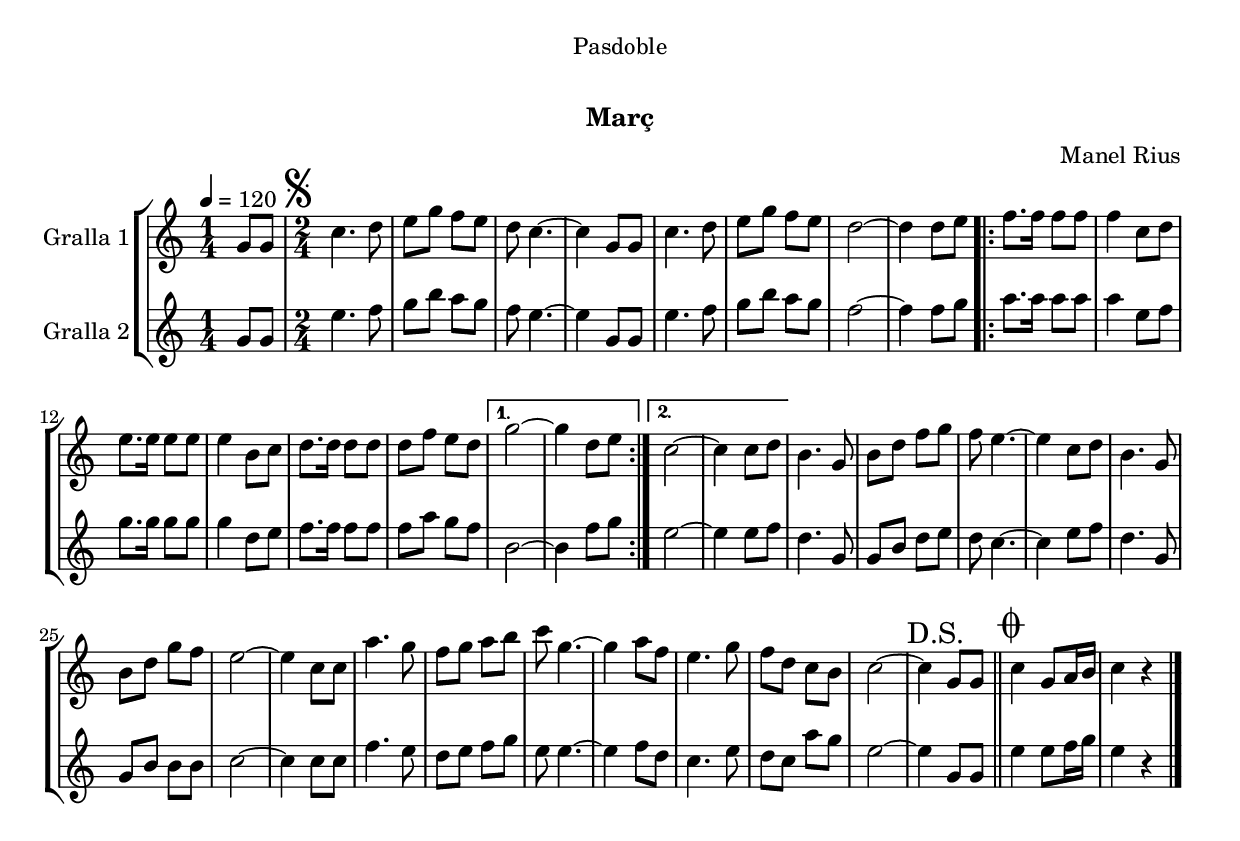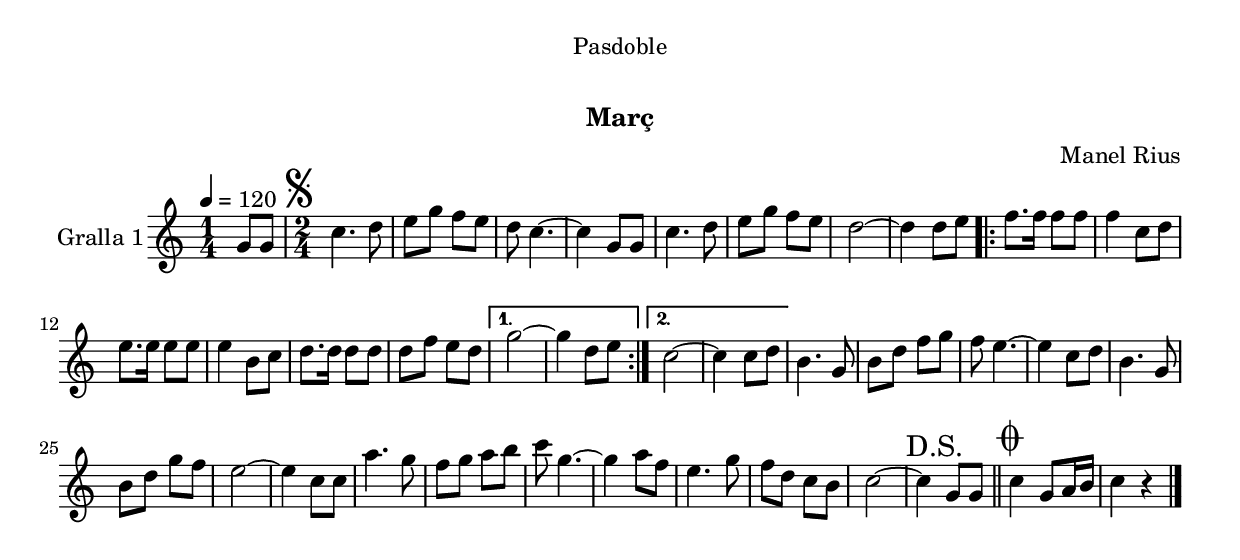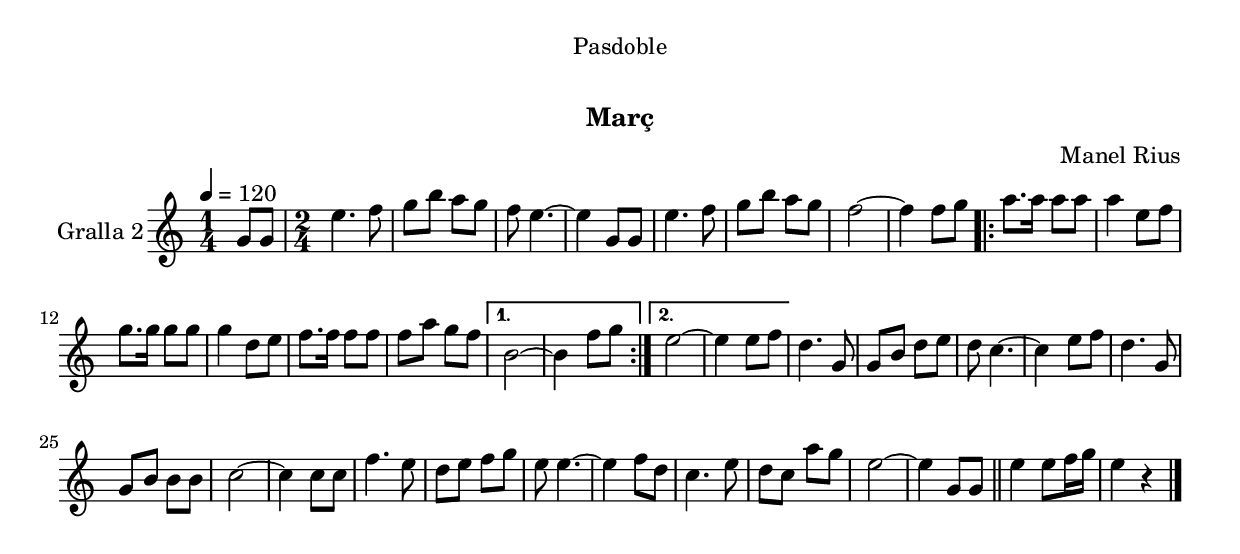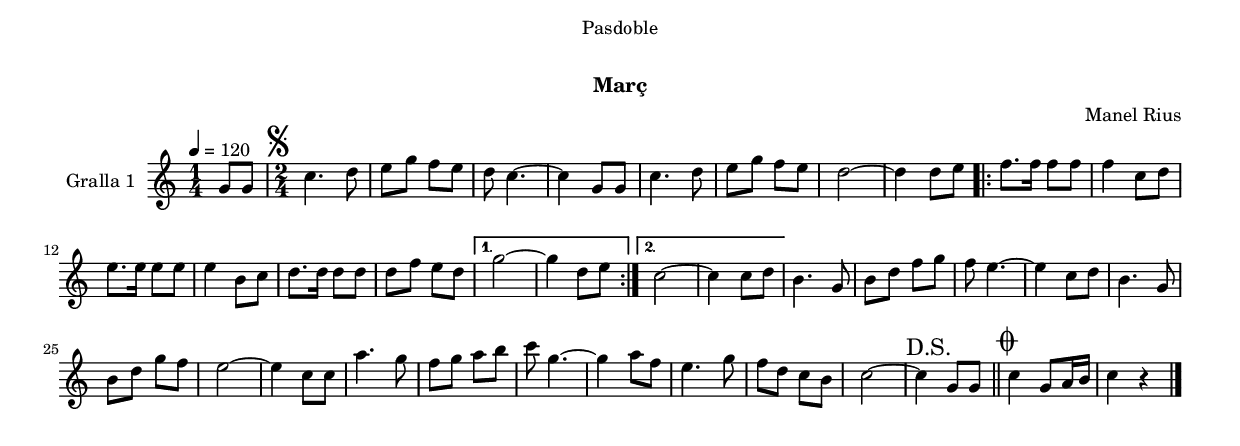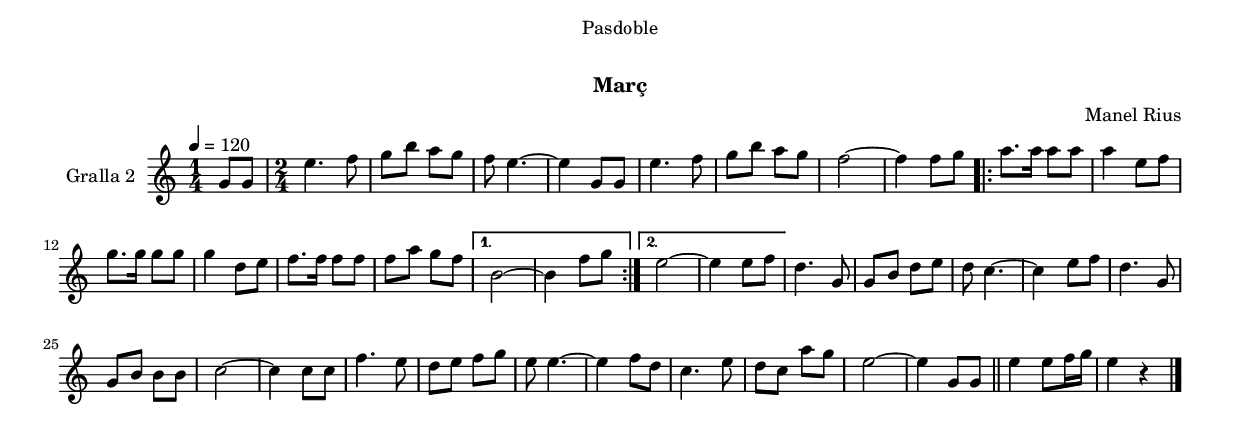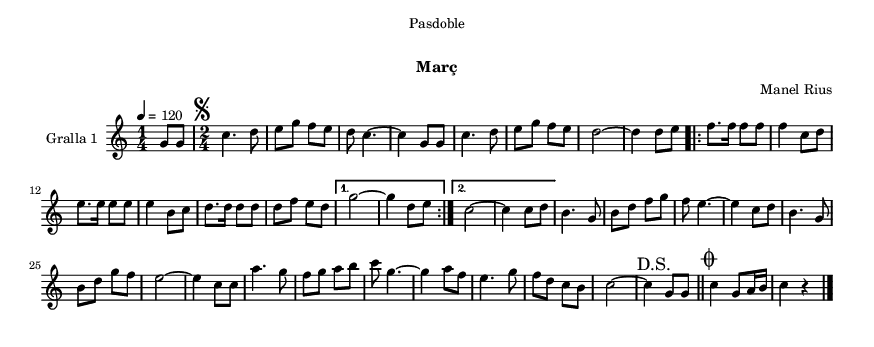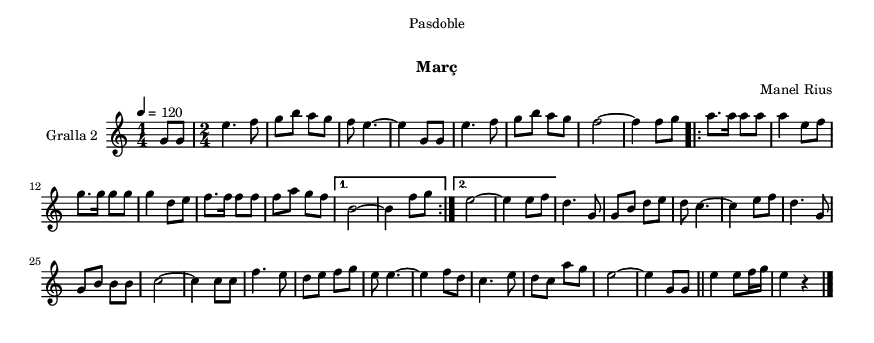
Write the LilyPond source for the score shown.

\version "2.16.0"

\header {
  dedication="Pasdoble"
  title="   "
  subtitle="Març"
  subsubtitle=""
  poet=""
  meter=""
  piece=""
  composer="Manel Rius"
  arranger=""
  opus=""
  instrument=""
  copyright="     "
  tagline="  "
}

liniaroAa =
\relative g'
{
  \tempo 4=120
  \clef treble
  \key c \major
  \time 1/4
  g8 g  |
  \time 2/4   \mark \markup {\musicglyph #"scripts.segno"} c4. d8  |
  e8 g f e  |
  d8 c4. ~  |
  %05
  c4 g8 g  |
  c4. d8  |
  e8 g f e  |
  d2 ~  |
  d4 d8 e  |
  %10
  \repeat volta 2 { f8. f16 f8 f  |
  f4 c8 d  |
  e8. e16 e8 e  |
  e4 b8 c  |
  d8. d16 d8 d  |
  %15
  d8 f e d }
  \alternative { { g2 ~  |
  g4 d8 e }
  { c2 ~  |
  c4 c8 d } }
  %20
  b4. g8  |
  b8 d f g  |
  f8 e4. ~  |
  e4 c8 d  |
  b4. g8  |
  %25
  b8 d g f  |
  e2 ~  |
  e4 c8 c  |
  a'4. g8  |
  f8 g a b  |
  %30
  c8 g4. ~  |
  g4 a8 f  |
  e4. g8  |
   f8 d c b  |
  c2 ~  |
  %35
  \mark "D.S." c4 g8 g  \bar "||"
  \mark \markup {\musicglyph #"scripts.coda"} c4 g8 a16 b  |
  c4 r4  \bar "|." % kompletite
}

liniaroAb =
\relative g'
{
  \tempo 4=120
  \clef treble
  \key c \major
  \time 1/4
  g8 g  |
  \time 2/4   e'4. f8  |
  g8 b a g  |
  f8 e4. ~  |
  %05
  e4 g,8 g  |
  e'4. f8  |
  g8 b a g  |
  f2 ~  |
  f4 f8 g  |
  %10
  \repeat volta 2 { a8. a16 a8 a  |
  a4 e8 f  |
  g8. g16 g8 g  |
  g4 d8 e  |
  f8. f16 f8 f  |
  %15
  f8 a g f }
  \alternative { { b,2 ~  |
  b4 f'8 g }
  { e2 ~  |
  e4 e8 f } }
  %20
  d4. g,8  |
  g8 b d e  |
  d8 c4. ~  |
  c4 e8 f  |
  d4. g,8  |
  %25
  g8 b b b  |
  c2 ~  |
  c4 c8 c  |
  f4. e8  |
  d8 e f g  |
  %30
  e8 e4. ~  |
  e4 f8 d  |
  c4. e8  |
  d8 c a' g  |
  e2 ~  |
  %35
  e4 g,8 g  \bar "||"
  e'4 e8 f16 g  |
  e4 r4  \bar "|." % kompletite
}

\book {

\paper {
  print-page-number = false
  #(set-paper-size "a4")
  #(layout-set-staff-size 20)
}

\bookpart {
  \score {
    \new StaffGroup {
      \override Score.RehearsalMark #'self-alignment-X = #LEFT
      <<
        \new Staff \with {instrumentName = #"Gralla 1" } \liniaroAa
        \new Staff \with {instrumentName = #"Gralla 2" } \liniaroAb
      >>
    }
    \layout {}
  }\score { \unfoldRepeats
    \new StaffGroup {
      \override Score.RehearsalMark #'self-alignment-X = #LEFT
      <<
        \new Staff \with {instrumentName = #"Gralla 1" } \liniaroAa
        \new Staff \with {instrumentName = #"Gralla 2" } \liniaroAb
      >>
    }
    \midi {}
  }
}

\bookpart {
  \header {}
  \score {
    \new StaffGroup {
      \override Score.RehearsalMark #'self-alignment-X = #LEFT
      <<
        \new Staff \with {instrumentName = #"Gralla 1" } \liniaroAa
      >>
    }
    \layout {}
  }\score { \unfoldRepeats
    \new StaffGroup {
      \override Score.RehearsalMark #'self-alignment-X = #LEFT
      <<
        \new Staff \with {instrumentName = #"Gralla 1" } \liniaroAa
      >>
    }
    \midi {}
  }
}

\bookpart {
  \header {}
  \score {
    \new StaffGroup {
      \override Score.RehearsalMark #'self-alignment-X = #LEFT
      <<
        \new Staff \with {instrumentName = #"Gralla 2" } \liniaroAb
      >>
    }
    \layout {}
  }\score { \unfoldRepeats
    \new StaffGroup {
      \override Score.RehearsalMark #'self-alignment-X = #LEFT
      <<
        \new Staff \with {instrumentName = #"Gralla 2" } \liniaroAb
      >>
    }
    \midi {}
  }
}

}

\book {

\paper {
  print-page-number = false
  #(set-paper-size "a5landscape")
  #(layout-set-staff-size 16)
  #(define output-suffix "a5")
}

\bookpart {
  \header {}
  \score {
    \new StaffGroup {
      \override Score.RehearsalMark #'self-alignment-X = #LEFT
      <<
        \new Staff \with {instrumentName = #"Gralla 1" } \liniaroAa
      >>
    }
    \layout {}
  }
}

\bookpart {
  \header {}
  \score {
    \new StaffGroup {
      \override Score.RehearsalMark #'self-alignment-X = #LEFT
      <<
        \new Staff \with {instrumentName = #"Gralla 2" } \liniaroAb
      >>
    }
    \layout {}
  }
}

}

\book {

\paper {
  print-page-number = false
  #(set-paper-size "a6landscape")
  #(layout-set-staff-size 12)
  #(define output-suffix "a6")
}

\bookpart {
  \header {}
  \score {
    \new StaffGroup {
      \override Score.RehearsalMark #'self-alignment-X = #LEFT
      <<
        \new Staff \with {instrumentName = #"Gralla 1" } \liniaroAa
      >>
    }
    \layout {}
  }
}

\bookpart {
  \header {}
  \score {
    \new StaffGroup {
      \override Score.RehearsalMark #'self-alignment-X = #LEFT
      <<
        \new Staff \with {instrumentName = #"Gralla 2" } \liniaroAb
      >>
    }
    \layout {}
  }
}

}

